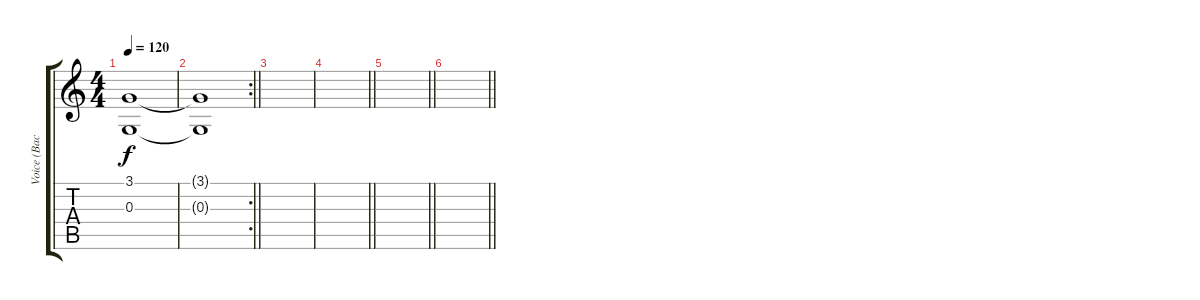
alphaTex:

\track ("Voice (Background/Echoes)" "Voice (Bac") {instrument lead2sawtooth}
\staff {score tabs}
\tuning (E4 B3 G3 D3 A2 E2) {hide}
\ts (4 4)
\tempo 120
\clef g2
\ks c
(3.1{t} 0.3).1{dy f} |
\rc 2
\barLineRight lightlight
(3.1{t} 0.3{t}).1 |
|
\barLineRight lightlight
|
\barLineRight lightlight
|
\barLineRight lightlight
